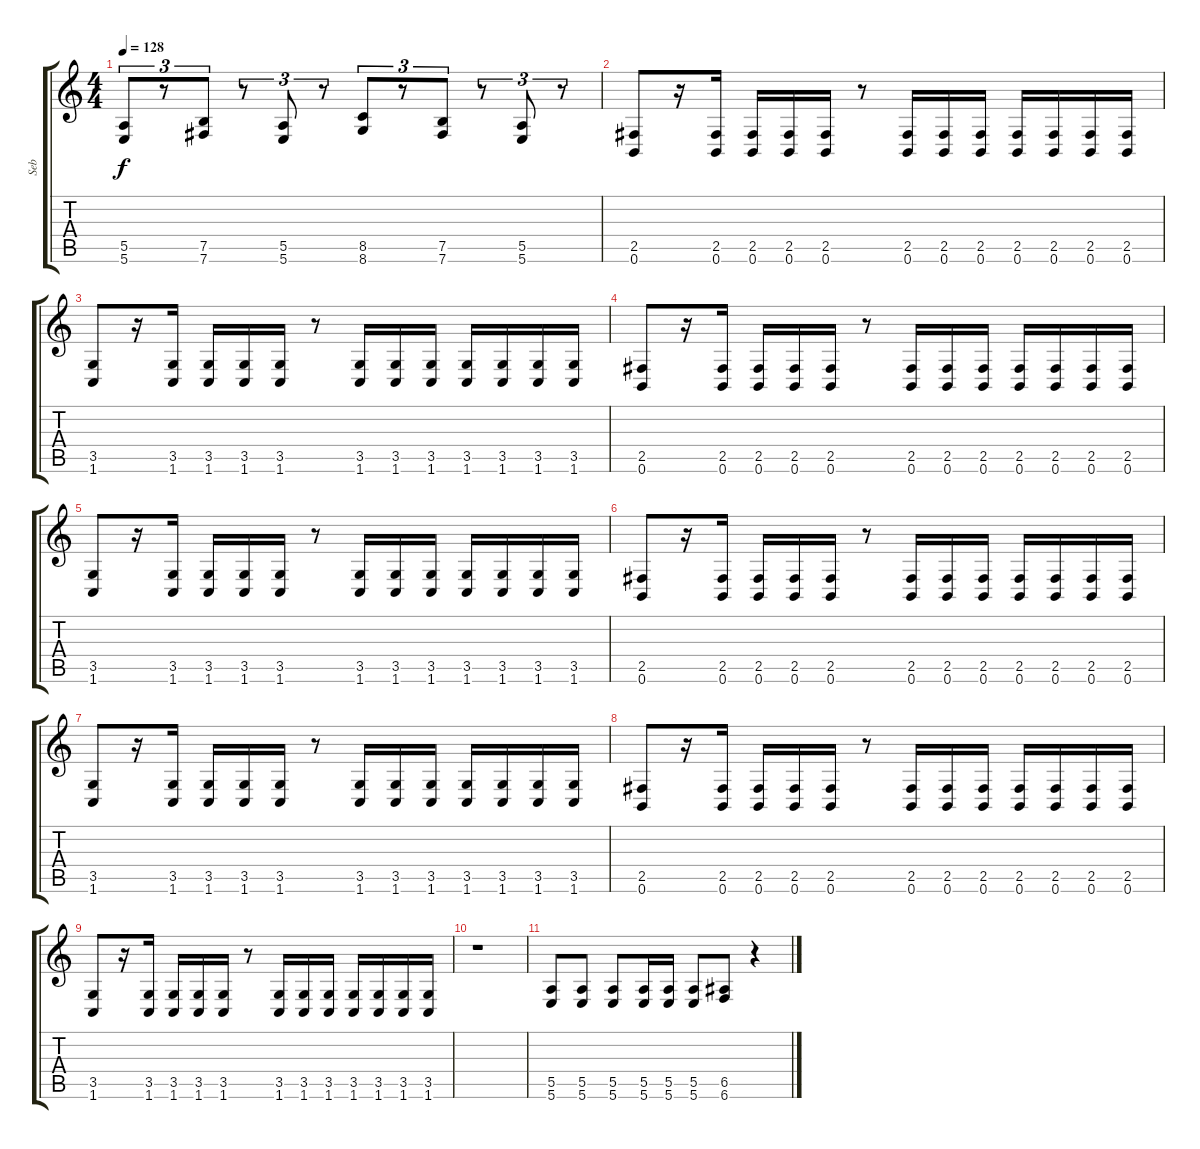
\track ("Seb" "Seb") {instrument distortionguitar}
\staff {score tabs}
\tuning (B3 Gb3 D3 A2 E2 B1) {hide}
\ts (4 4)
\tempo 128
\clef g2
\ks c
(5.5 5.6).8{tu (3 2) dy f} r.8{tu (3 2)} (7.5 7.6).8{tu (3 2)} r.8{tu (3 2)} (5.5 5.6).8{tu (3 2)} r.8{tu (3 2)} (8.5 8.6).8{tu (3 2)} r.8{tu (3 2)} (7.5 7.6).8{tu (3 2)} r.8{tu (3 2)} (5.5 5.6).8{tu (3 2)} r.8{tu (3 2)} |
(2.5 0.6).8 r.16 (2.5 0.6).16 (2.5 0.6).16 (2.5 0.6).16 (2.5 0.6).16 r.8 (2.5 0.6).16 (2.5 0.6).16 (2.5 0.6).16 (2.5 0.6).16 (2.5 0.6).16 (2.5 0.6).16 (2.5 0.6).16 |
(3.5 1.6).8 r.16 (3.5 1.6).16 (3.5 1.6).16 (3.5 1.6).16 (3.5 1.6).16 r.8 (3.5 1.6).16 (3.5 1.6).16 (3.5 1.6).16 (3.5 1.6).16 (3.5 1.6).16 (3.5 1.6).16 (3.5 1.6).16 |
(2.5 0.6).8 r.16 (2.5 0.6).16 (2.5 0.6).16 (2.5 0.6).16 (2.5 0.6).16 r.8 (2.5 0.6).16 (2.5 0.6).16 (2.5 0.6).16 (2.5 0.6).16 (2.5 0.6).16 (2.5 0.6).16 (2.5 0.6).16 |
(3.5 1.6).8 r.16 (3.5 1.6).16 (3.5 1.6).16 (3.5 1.6).16 (3.5 1.6).16 r.8 (3.5 1.6).16 (3.5 1.6).16 (3.5 1.6).16 (3.5 1.6).16 (3.5 1.6).16 (3.5 1.6).16 (3.5 1.6).16 |
(2.5 0.6).8 r.16 (2.5 0.6).16 (2.5 0.6).16 (2.5 0.6).16 (2.5 0.6).16 r.8 (2.5 0.6).16 (2.5 0.6).16 (2.5 0.6).16 (2.5 0.6).16 (2.5 0.6).16 (2.5 0.6).16 (2.5 0.6).16 |
(3.5 1.6).8 r.16 (3.5 1.6).16 (3.5 1.6).16 (3.5 1.6).16 (3.5 1.6).16 r.8 (3.5 1.6).16 (3.5 1.6).16 (3.5 1.6).16 (3.5 1.6).16 (3.5 1.6).16 (3.5 1.6).16 (3.5 1.6).16 |
(2.5 0.6).8 r.16 (2.5 0.6).16 (2.5 0.6).16 (2.5 0.6).16 (2.5 0.6).16 r.8 (2.5 0.6).16 (2.5 0.6).16 (2.5 0.6).16 (2.5 0.6).16 (2.5 0.6).16 (2.5 0.6).16 (2.5 0.6).16 |
(3.5 1.6).8 r.16 (3.5 1.6).16 (3.5 1.6).16 (3.5 1.6).16 (3.5 1.6).16 r.8 (3.5 1.6).16 (3.5 1.6).16 (3.5 1.6).16 (3.5 1.6).16 (3.5 1.6).16 (3.5 1.6).16 (3.5 1.6).16 |
r.1 |
(5.5 5.6).8 (5.5 5.6).8 (5.5 5.6).8 (5.5 5.6).16 (5.5 5.6).16 (5.5 5.6).8 (6.5 6.6).8 r.4
